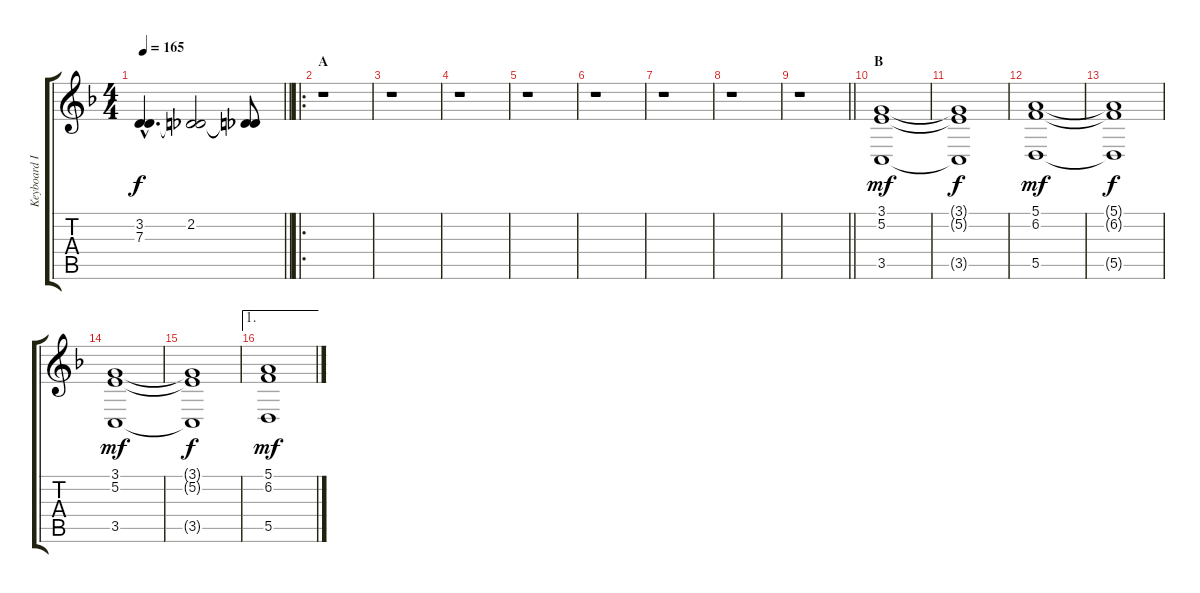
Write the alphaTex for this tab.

\track ("Keyboard II" "Keyboard I") {instrument choiraahs}
\staff {score tabs}
\tuning (E4 B3 G3 D3 A2 E2) {hide}
\ts (4 4)
\tempo 165
\clef g2
\barLineRight lightlight
\ks f
(3.2{hac} 7.3{hac t}).4{d dy f} (2.2 7.3{t}).2 (2.2{t} 7.3{t}).8 |
\ro
\section ("" "A")
r.1 |
r.1 |
r.1 |
r.1 |
r.1 |
r.1 |
r.1 |
\barLineRight lightlight
r.1 |
\section ("" "B")
(3.1 5.2 3.5).1{dy mf} |
(3.1{t} 5.2{t} 3.5{t}).1{dy f} |
(5.1 6.2 5.5).1{dy mf} |
(5.1{t} 6.2{t} 5.5{t}).1{dy f} |
(3.1 5.2 3.5).1{dy mf} |
(3.1{t} 5.2{t} 3.5{t}).1{dy f} |
\ae 1
(5.1 6.2 5.5).1{dy mf}
